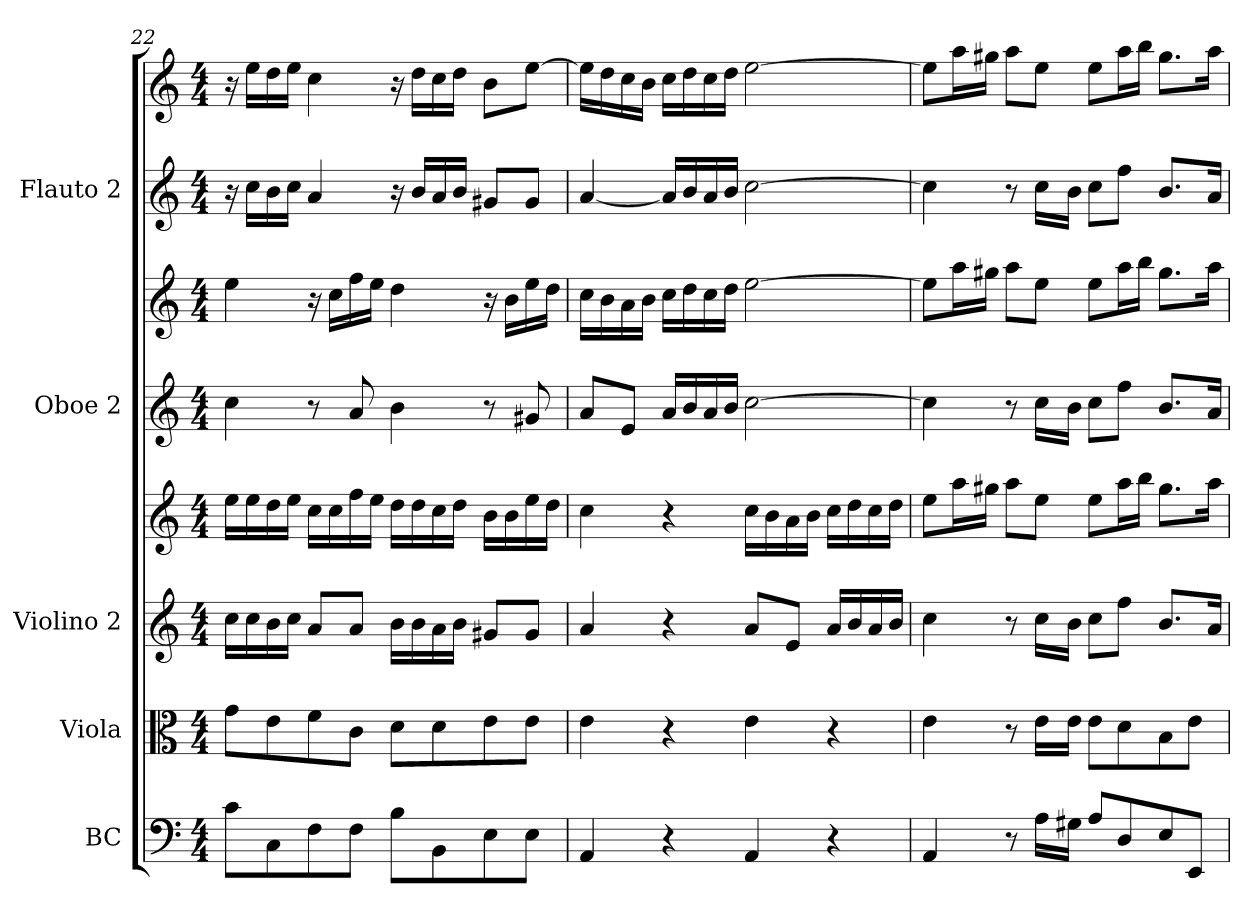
**kern	**kern	**kern	**kern	**kern	**kern	**kern	**kern
*part5	*part4	*part3	*part3	*part2	*part2	*part1	*part1
*staff8	*staff7	*staff6	*staff5	*staff4	*staff3	*staff2	*staff1
*I"BC	*I"Viola	*I"Violino 2	*	*I"Oboe 2	*	*I"Flauto 2	*
*I'BC	*I'Vla	*I'Vl.2	*	*I'Ob.2	*	*I'Fl.2	*
!!LO:LB:g=z
*clefF4	*clefC3	*clefG2	*clefG2	*clefG2	*clefG2	*clefG2	*clefG2
*k[]	*k[]	*k[]	*k[]	*k[]	*k[]	*k[]	*k[]
*M4/4	*M4/4	*M4/4	*M4/4	*M4/4	*M4/4	*M4/4	*M4/4
=22	=22	=22	=22	=22	=22	=22	=22
8c\L	8g\L	16cc\LL	16ee\LL	4cc\	4ee\	16r	16r
.	.	16cc\	16ee\	.	.	16cc\LL	16ee\LL
8C\	8e\	16b\	16dd\	.	.	16b\	16dd\
.	.	16cc\JJ	16ee\JJ	.	.	16cc\JJ	16ee\JJ
8F\	8f\	8a/L	16cc\LL	8r	16r	4a/	4cc\
.	.	.	16cc\	.	16cc\LL	.	.
8F\J	8c\J	8a/J	16ff\	8a/	16ff\	.	.
.	.	.	16ee\JJ	.	16ee\JJ	.	.
8B\L	8d\L	16b\LL	16dd\LL	4b\	4dd\	16r	16r
.	.	16b\	16dd\	.	.	16b/LL	16dd\LL
8BB\	8d\	16a\	16cc\	.	.	16a/	16cc\
.	.	16b\JJ	16dd\JJ	.	.	16b/JJ	16dd\JJ
8E\	8e\	8g#X/L	16b\LL	8r	16r	8g#X/L	8b\L
.	.	.	16b\	.	16b\LL	.	.
8E\J	8e\J	8g#/J	16ee\	8g#X/	16ee\	8g#/J	[8ee\J
.	.	.	16dd\JJ	.	16dd\JJ	.	.
!!LO:PB:g=z
=23	=23	=23	=23	=23	=23	=23	=23
4AA/	4e\	4a/	4cc\	8a/L	16cc\LL	[4a/	16ee\LL]
.	.	.	.	.	16b\	.	16dd\
.	.	.	.	8e/J	16a\	.	16cc\
.	.	.	.	.	16b\JJ	.	16b\JJ
4r	4r	4r	4r	16a/LL	16cc\LL	16a/LL]	16cc\LL
.	.	.	.	16b/	16dd\	16b/	16dd\
.	.	.	.	16a/	16cc\	16a/	16cc\
.	.	.	.	16b/JJ	16dd\JJ	16b/JJ	16dd\JJ
4AA/	4e\	8a/L	16cc\LL	[2cc\	[2ee\	[2cc\	[2ee\
.	.	.	16b\	.	.	.	.
.	.	8e/J	16a\	.	.	.	.
.	.	.	16b\JJ	.	.	.	.
4r	4r	16a/LL	16cc\LL	.	.	.	.
.	.	16b/	16dd\	.	.	.	.
.	.	16a/	16cc\	.	.	.	.
.	.	16b/JJ	16dd\JJ	.	.	.	.
=24	=24	=24	=24	=24	=24	=24	=24
4AA/	4e\	4cc\	8ee\L	4cc\]	8ee\L]	4cc\]	8ee\L]
.	.	.	16aa\L	.	16aa\L	.	16aa\L
.	.	.	16gg#X\JJ	.	16gg#X\JJ	.	16gg#X\JJ
8r	8r	8r	8aa\L	8r	8aa\L	8r	8aa\L
16A\LL	16e\LL	16cc\LL	8ee\J	16cc\LL	8ee\J	16cc\LL	8ee\J
16G#X\JJ	16e\JJ	16b\JJ	.	16b\JJ	.	16b\JJ	.
8A/L	8e\L	8cc\L	8ee\L	8cc\L	8ee\L	8cc\L	8ee\L
8D/	8d\	8ff\J	16aa\L	8ff\J	16aa\L	8ff\J	16aa\L
.	.	.	16bb\JJ	.	16bb\JJ	.	16bb\JJ
8E/	8B\	8.b/L	8.gg#\L	8.b/L	8.gg#\L	8.b/L	8.gg#\L
8EE/J	8e\J	.	.	.	.	.	.
.	.	16a/Jk	16aa\Jk	16a/Jk	16aa\Jk	16a/Jk	16aa\Jk
=	=	=	=	=	=	=	=
*-	*-	*-	*-	*-	*-	*-	*-
